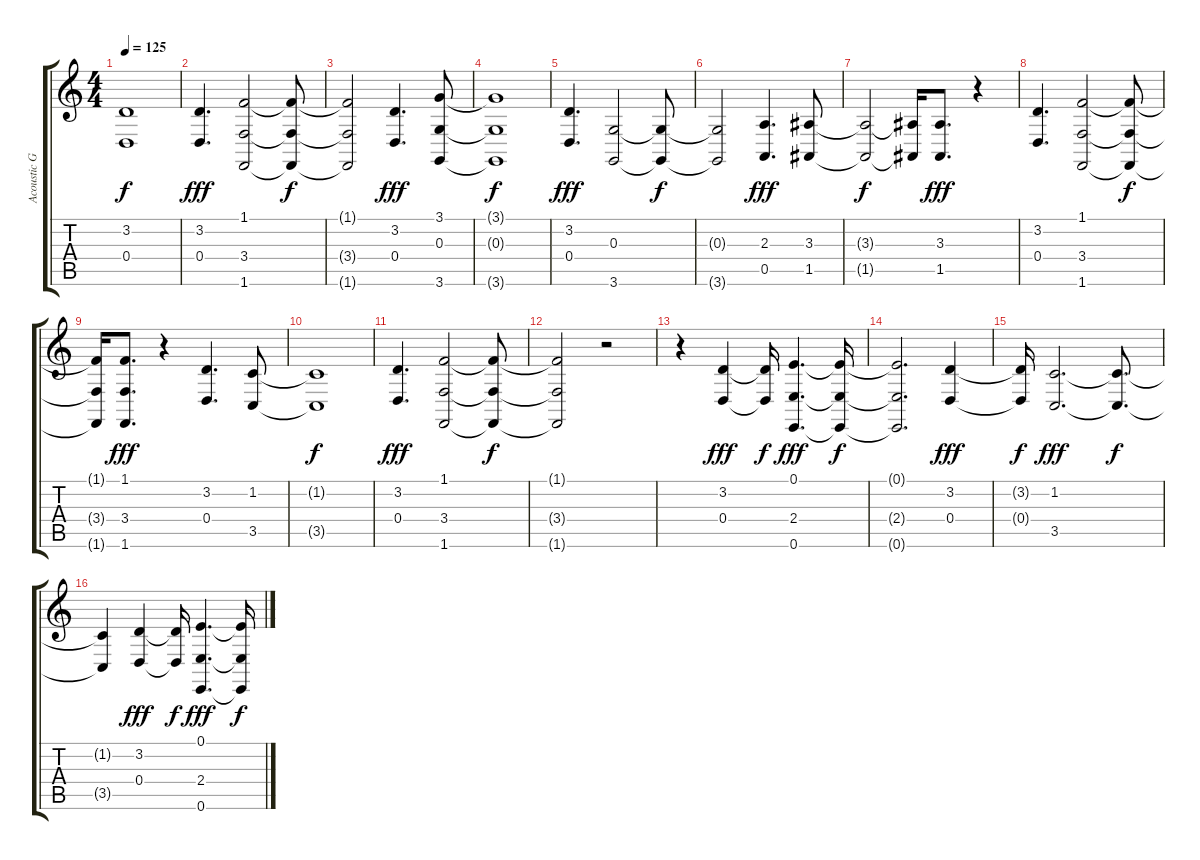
\track ("Acoustic Grand Piano" "Acoustic G") {instrument acousticgrandpiano}
\staff {score tabs}
\tuning (E4 B3 G3 D3 A2 E2) {hide}
\ts (4 4)
\tempo 125
\clef g2
\ks c
(3.2{t} 0.4{t}).1{dy f} |
(3.2 0.4).4{d dy fff} (1.1 3.4 1.6).2 (1.1{t} 3.4{t} 1.6{t}).8{dy f} |
(1.1{t} 3.4{t} 1.6{t}).2 (3.2 0.4).4{d dy fff} (3.1 0.3 3.6).8 |
(3.1{t} 0.3{t} 3.6{t}).1{dy f} |
(3.2 0.4).4{d dy fff} (0.3 3.6).2 (0.3{t} 3.6{t}).8{dy f} |
(0.3{t} 3.6{t}).2 (2.3 0.5).4{d dy fff} (3.3 1.5).8 |
(3.3{t} 1.5{t}).2{dy f} (3.3{t} 1.5{t}).16 (3.3 1.5).8{d dy fff} r.4 |
(3.2 0.4).4{d} (1.1 3.4 1.6).2 (1.1{t} 3.4{t} 1.6{t}).8{dy f} |
(1.1{t} 3.4{t} 1.6{t}).16 (1.1 3.4 1.6).8{d dy fff} r.4 (3.2 0.4).4{d} (1.2 3.5).8 |
(1.2{t} 3.5{t}).1{dy f} |
(3.2 0.4).4{d dy fff} (1.1 3.4 1.6).2 (1.1{t} 3.4{t} 1.6{t}).8{dy f} |
(1.1{t} 3.4{t} 1.6{t}).2 r.2 |
r.4 (3.2 0.4).4{dy fff} (3.2{t} 0.4{t}).16{dy f} (0.1 2.4 0.6).4{d dy fff} (0.1{t} 2.4{t} 0.6{t}).16{dy f} |
(0.1{t} 2.4{t} 0.6{t}).2{d} (3.2 0.4).4{dy fff} |
(3.2{t} 0.4{t}).16{dy f} (1.2 3.5).2{d dy fff} (1.2{t} 3.5{t}).8{d dy f} |
(1.2{t} 3.5{t}).4 (3.2 0.4).4{dy fff} (3.2{t} 0.4{t}).16{dy f} (0.1 2.4 0.6).4{d dy fff} (0.1{t} 2.4{t} 0.6{t}).16{dy f}
